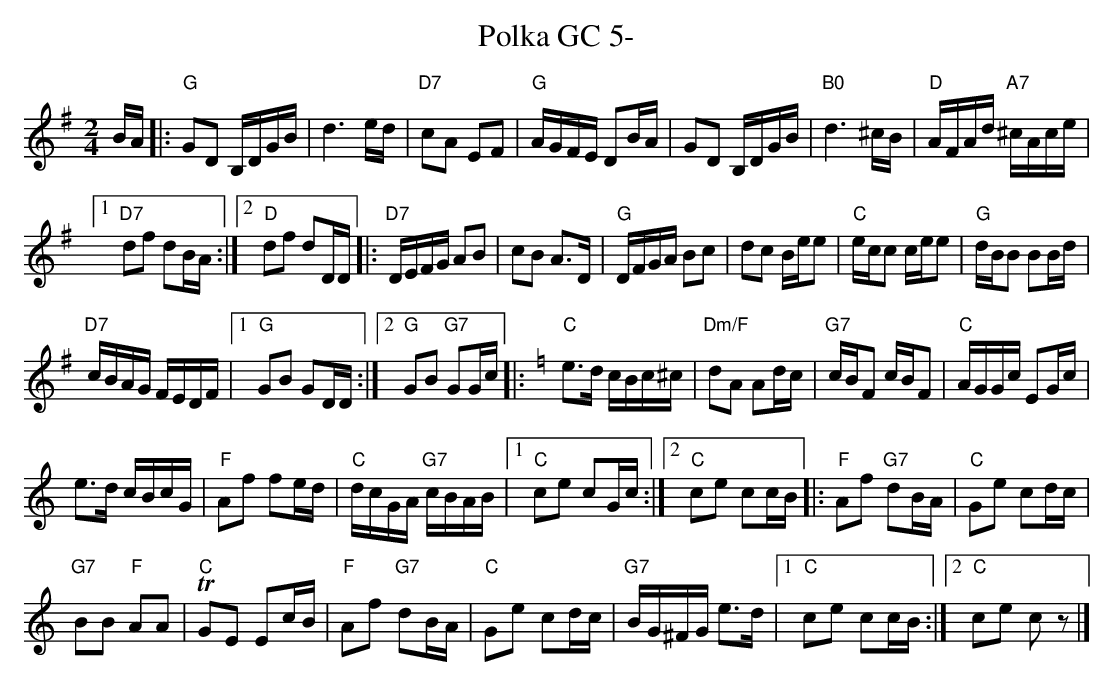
X:1
T:Polka GC 5-
M:2/4
L:1/16
K:Gmaj
BA |: "G"G2D2 B,DGB | d6ed | "D7"c2A2 E2F2 | "G"AGFE D2BA | G2D2 B,DGB | "B0"d6 ^cB | "D"AFAd "A7"^cAce |1
"D7"d2f2 d2BA :|2 "D"d2f2 d2DD |: "D7"DEFG A2B2 | c2B2 A3D | "G"DFGA B2c2 | d2c2 Bee2 | "C"ecc2 cee2 | "G"dBB2 B2Bd |
"D7"cBAG FEDF |1 "G"G2B2 G2DD :|2 "G"G2B2 "G7"G2Gc |: [K:Cmaj]"C"e3d cBc^c | "Dm/F"d2A2 A2dc | "G7"cBF2 cBF2 | "C"AGGc E2Gc |
e3d cBcG | "F"A2f2 f2ed | "C"dcGA "G7"cBAB |1 "C"c2e2 c2Gc :|2 "C"c2e2 c2cB |: "F"A2f2 "G7"d2BA | "C"G2e2 c2dc |
[L:1/8] "G7"BB "F"AA | "C"TGE Ec/2B/2 | "F"Af "G7"dB/2A/2 | "C"Ge cd/2c/2 | "G7"B/2G/2^F/2G/2 e>d |1 "C"ce cc/2B/2 :|2 "C"ce cz |]
